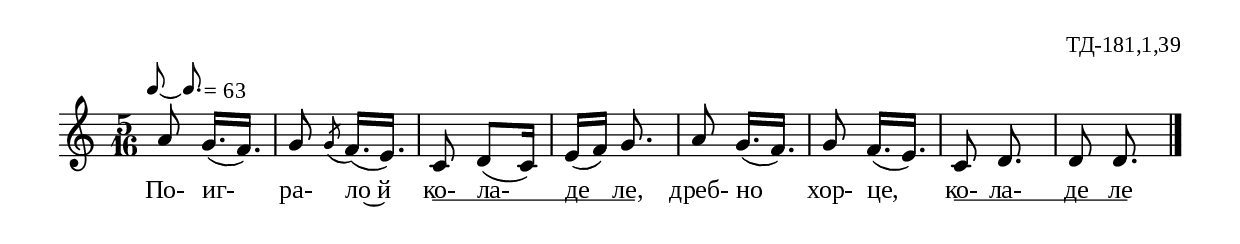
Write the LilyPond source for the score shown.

%{
td_181_1_39
%}

\include "td-preamble.ly"
\include "Rhythm_marks.ly"

\score {
\relative c'' {
%\tempo 8 = 200
\override Score.RehearsalMark #'self-alignment-X = #LEFT
\once \override Score.RehearsalMark #'X-offset = #8
  \rhythmMarkA \rhyMarkAAdot #"63"
\time 5/16
a8 g16.[( f]) | g8 \acciaccatura g f16.[( e]) | c8 d[( c16]) | e16[( f]) g8. |
a8 g16.[( f]) | g8 f16.[( e]) | c8 d8.\noBeam | d8 d8.\noBeam
 \bar "|." 
}
\addlyrics { По- иг- ра- ло~й 
ко- \startTextSpan ла- де ле, \stopTextSpan дреб- но хор- це, 
ко- \startTextSpan ла- де ле \stopTextSpan }
%
\layout {
%   \context { 
%	    \Staff \remove "Time_signature_engraver" } 
  indent = #0
  line-width = 190\mm
  ragged-right=##f
\context {
      \Lyrics
      \consists "Text_spanner_engraver"
      \override TextSpanner #'direction = #DOWN
      \override TextSpanner #'style = #'line    
      \override TextSpanner #'outside-staff-priority = ##f
      \override TextSpanner #'padding = #0.2 % sets the distance of the line from the lyrics
      \override TextSpanner #'bound-details =
      #`((left . ((Y . 0)
                  (padding . 0)
                  (attach-dir . ,LEFT)))
         (left-broken . ((end-on-note . #t)))
         (right . ((Y . 0)
                   (padding . 0)
                   (attach-dir . ,RIGHT))))
    }
}
%
\midi { 
	\context {
		\Score tempoWholesPerMinute = #(ly:make-moment 158 8)
		}
	}
}
%
\header{
  opus = "ТД-181,1,39"
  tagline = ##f
}


